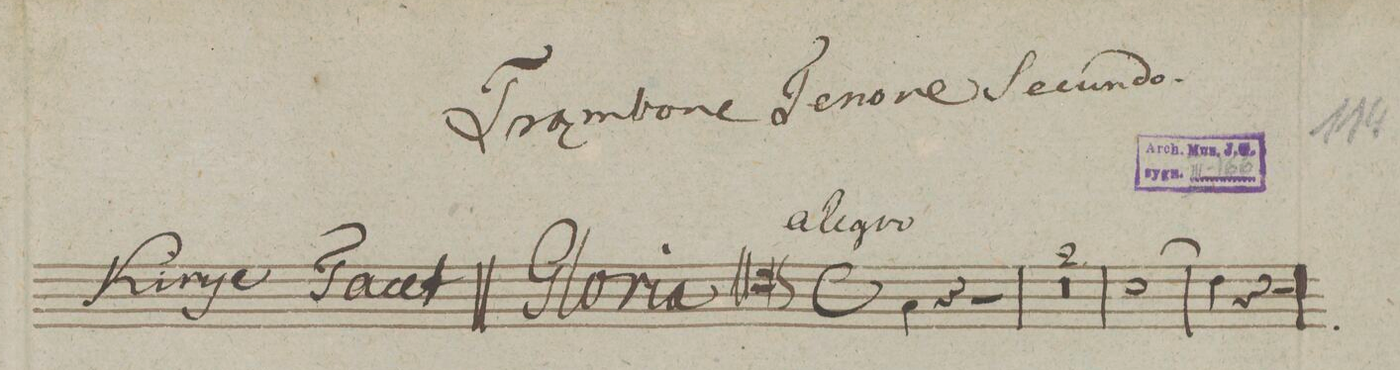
**kern	**dynam
*I"Trąbone Tenore Secundo.	*
*clefC4	*
*k[]	*
*met(c)	*
*M4/4	*
4G\	.
4r	.
2r	.
=2	=2
0r	.
=3	=3
=4	=4
(1B\	.
=5	=5
4c\)	.
4r	.
2r	.
=6	=6
*-	*-
